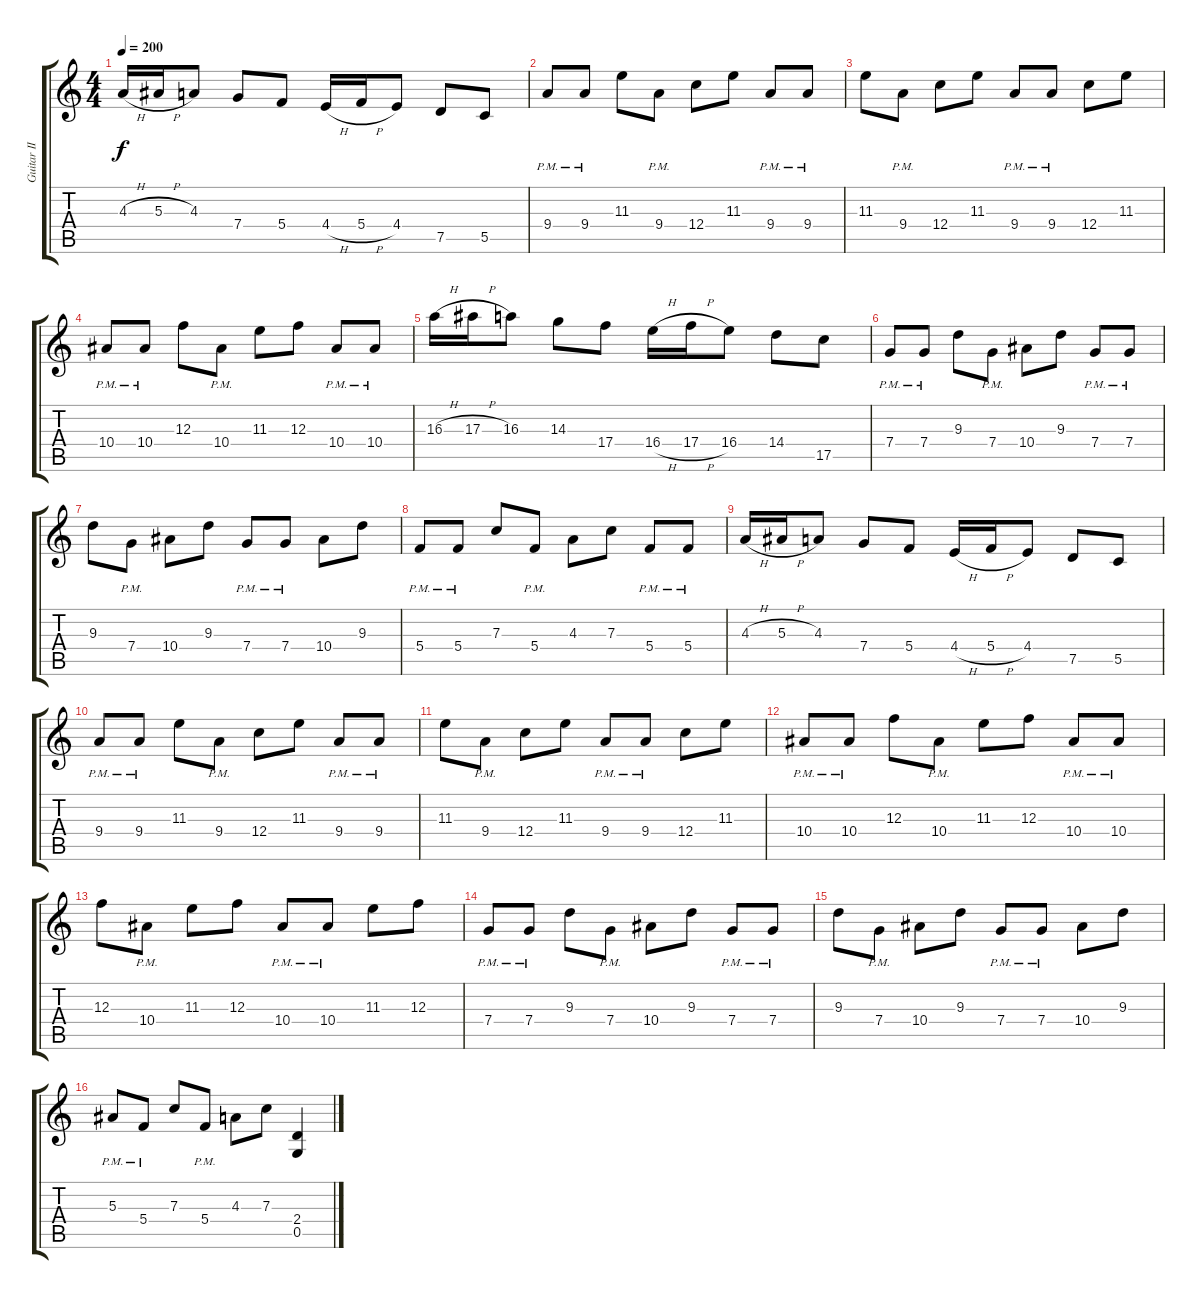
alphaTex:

\track ("Guitar II" "Guitar II") {instrument distortionguitar}
\staff {score tabs}
\tuning (D4 A3 F3 C3 G2 D2) {hide}
\ts (4 4)
\tempo 200
\clef g2
\ks c
4.3{h}.16{dy f} 5.3{h}.16 4.3.8 7.4.8 5.4.8 4.4{h}.16 5.4{h}.16 4.4.8 7.5.8 5.5.8 |
9.4{pm}.8 9.4{pm}.8 11.3.8 9.4{pm}.8 12.4.8 11.3.8 9.4{pm}.8 9.4{pm}.8 |
11.3.8 9.4{pm}.8 12.4.8 11.3.8 9.4{pm}.8 9.4{pm}.8 12.4.8 11.3.8 |
10.4{pm}.8 10.4{pm}.8 12.3.8 10.4{pm}.8 11.3.8 12.3.8 10.4{pm}.8 10.4{pm}.8 |
16.3{h}.16 17.3{h}.16 16.3.8 14.3.8 17.4.8 16.4{h}.16 17.4{h}.16 16.4.8 14.4.8 17.5.8 |
7.4{pm}.8 7.4{pm}.8 9.3.8 7.4{pm}.8 10.4.8 9.3.8 7.4{pm}.8 7.4{pm}.8 |
9.3.8 7.4{pm}.8 10.4.8 9.3.8 7.4{pm}.8 7.4{pm}.8 10.4.8 9.3.8 |
5.4{pm}.8 5.4{pm}.8 7.3.8 5.4{pm}.8 4.3.8 7.3.8 5.4{pm}.8 5.4{pm}.8 |
4.3{h}.16 5.3{h}.16 4.3.8 7.4.8 5.4.8 4.4{h}.16 5.4{h}.16 4.4.8 7.5.8 5.5.8 |
9.4{pm}.8 9.4{pm}.8 11.3.8 9.4{pm}.8 12.4.8 11.3.8 9.4{pm}.8 9.4{pm}.8 |
11.3.8 9.4{pm}.8 12.4.8 11.3.8 9.4{pm}.8 9.4{pm}.8 12.4.8 11.3.8 |
10.4{pm}.8 10.4{pm}.8 12.3.8 10.4{pm}.8 11.3.8 12.3.8 10.4{pm}.8 10.4{pm}.8 |
12.3.8 10.4{pm}.8 11.3.8 12.3.8 10.4{pm}.8 10.4{pm}.8 11.3.8 12.3.8 |
7.4{pm}.8 7.4{pm}.8 9.3.8 7.4{pm}.8 10.4.8 9.3.8 7.4{pm}.8 7.4{pm}.8 |
9.3.8 7.4{pm}.8 10.4.8 9.3.8 7.4{pm}.8 7.4{pm}.8 10.4.8 9.3.8 |
5.3{pm}.8 5.4{pm}.8 7.3.8 5.4{pm}.8 4.3.8 7.3.8 (2.4 0.5).4
